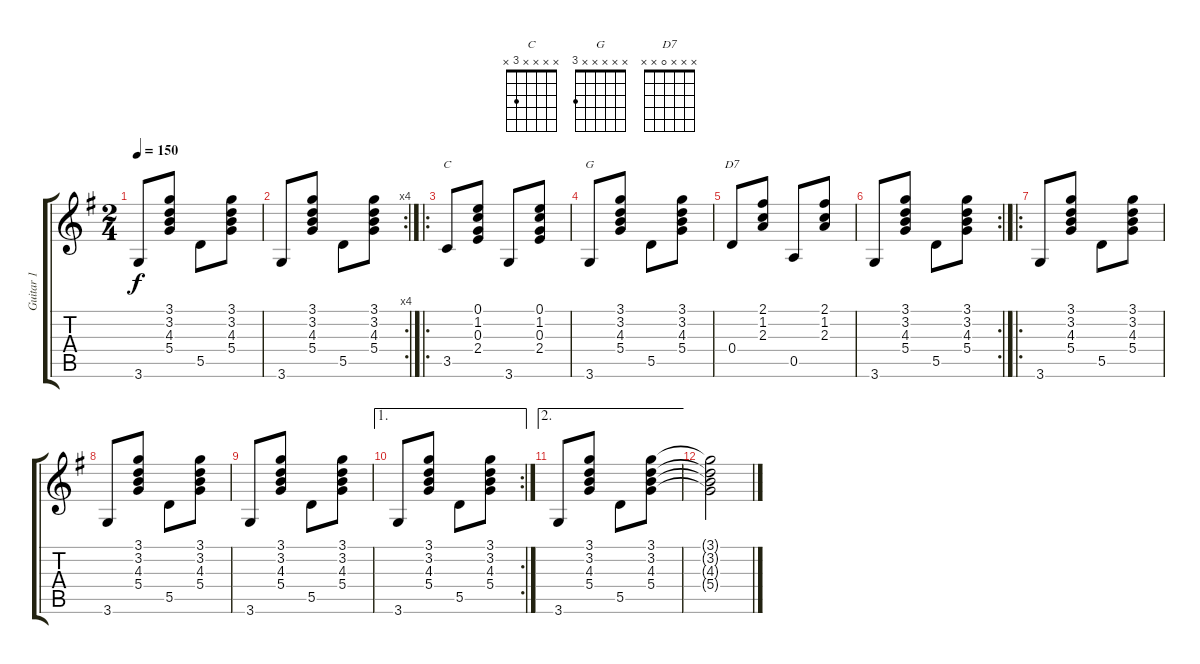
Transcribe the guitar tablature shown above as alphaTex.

\track ("Guitar 1" "Guitar 1") {instrument acousticguitarsteel}
\staff {score tabs}
\tuning (E4 B3 G3 D3 A2 E2) {hide}
\chord ("C" x x x x 3 x)
\chord ("G" x x x x x 3)
\chord ("D7" x x x 0 x x)
\ts (2 4)
\tempo 150
\clef g2
\ks g
3.6.8{dy f} (3.1 3.2 4.3 5.4).8 5.5.8 (3.1 3.2 4.3 5.4).8 |
\rc 4
3.6.8 (3.1 3.2 4.3 5.4).8 5.5.8 (3.1 3.2 4.3 5.4).8 |
\ro
3.5.8{ch "C"} (0.1 1.2 0.3 2.4).8 3.6.8 (0.1 1.2 0.3 2.4).8 |
3.6.8{ch "G"} (3.1 3.2 4.3 5.4).8 5.5.8 (3.1 3.2 4.3 5.4).8 |
0.4.8{ch "D7"} (2.1 1.2 2.3).8 0.5.8 (2.1 1.2 2.3).8 |
\rc 2
3.6.8 (3.1 3.2 4.3 5.4).8 5.5.8 (3.1 3.2 4.3 5.4).8 |
\ro
3.6.8 (3.1 3.2 4.3 5.4).8 5.5.8 (3.1 3.2 4.3 5.4).8 |
3.6.8 (3.1 3.2 4.3 5.4).8 5.5.8 (3.1 3.2 4.3 5.4).8 |
3.6.8 (3.1 3.2 4.3 5.4).8 5.5.8 (3.1 3.2 4.3 5.4).8 |
\ae 1
\rc 2
3.6.8 (3.1 3.2 4.3 5.4).8 5.5.8 (3.1 3.2 4.3 5.4).8 |
\ae 2
3.6.8 (3.1 3.2 4.3 5.4).8 5.5.8 (3.1 3.2 4.3 5.4).8 |
(3.1{t} 3.2{t} 4.3{t} 5.4{t}).2
